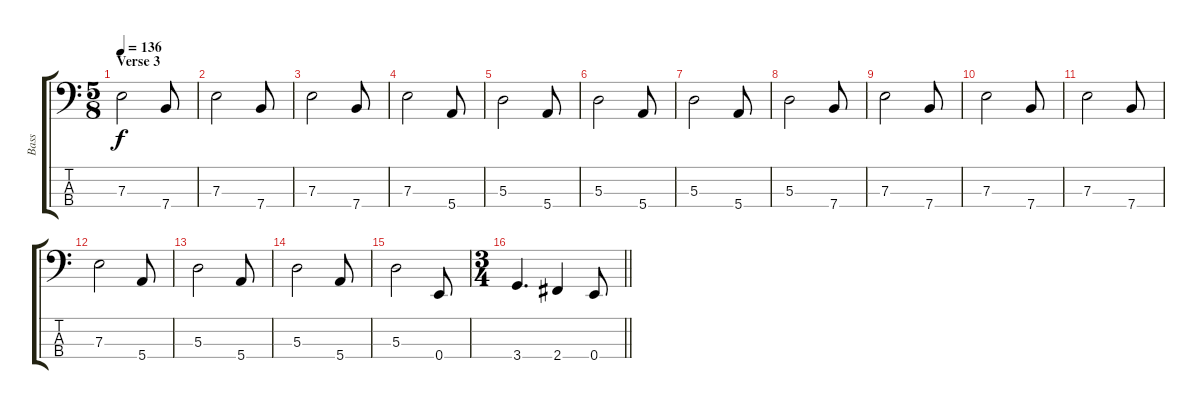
\track ("Bass" "Bass") {instrument electricbasspick}
\staff {score tabs}
\tuning (G2 D2 A1 E1) {hide}
\ts (5 8)
\section ("" "Verse 3")
\tempo 136
\clef f4
\ks c
7.3.2{dy f} 7.4.8 |
7.3.2 7.4.8 |
7.3.2 7.4.8 |
7.3.2 5.4.8 |
5.3.2 5.4.8 |
5.3.2 5.4.8 |
5.3.2 5.4.8 |
5.3.2 7.4.8 |
7.3.2 7.4.8 |
7.3.2 7.4.8 |
7.3.2 7.4.8 |
7.3.2 5.4.8 |
5.3.2 5.4.8 |
5.3.2 5.4.8 |
5.3.2 0.4.8 |
\ts (3 4)
\barLineRight lightlight
3.4.4{d} 2.4.4 0.4.8
